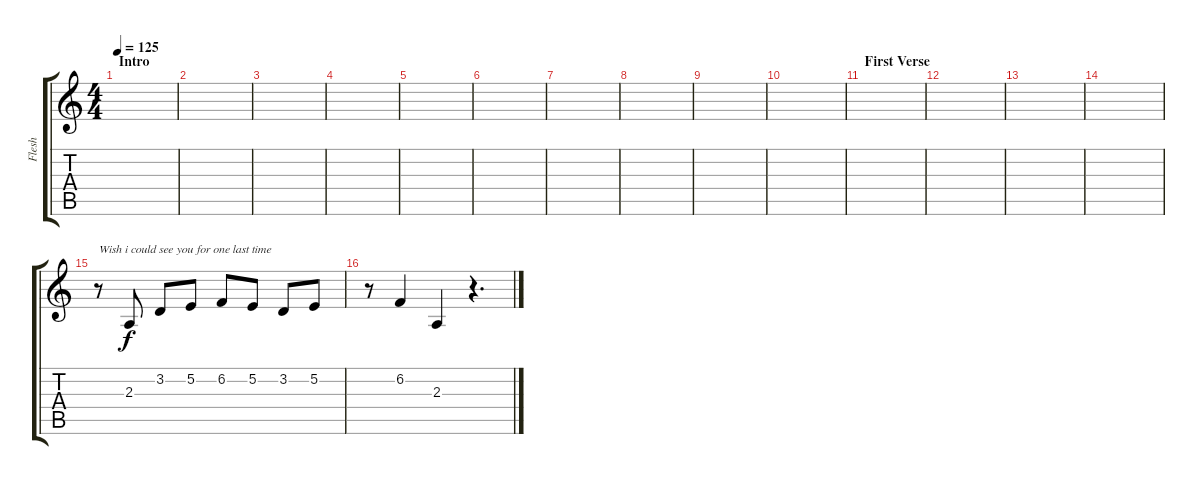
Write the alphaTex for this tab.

\track ("Flesh" "Flesh") {instrument oboe}
\staff {score tabs}
\tuning (E4 B3 G3 D3 A2 E2) {hide}
\ts (4 4)
\section ("" "Intro")
\tempo 125
\clef g2
\ks c
|
|
|
|
|
|
|
|
|
|
\section ("" "First Verse")
|
|
|
|
r.8{txt "Wish i could see you for one last time"} 2.3.8 3.2.8 5.2.8 6.2.8 5.2.8 3.2.8 5.2.8 |
r.8 6.2.4 2.3.4 r.4{d}
